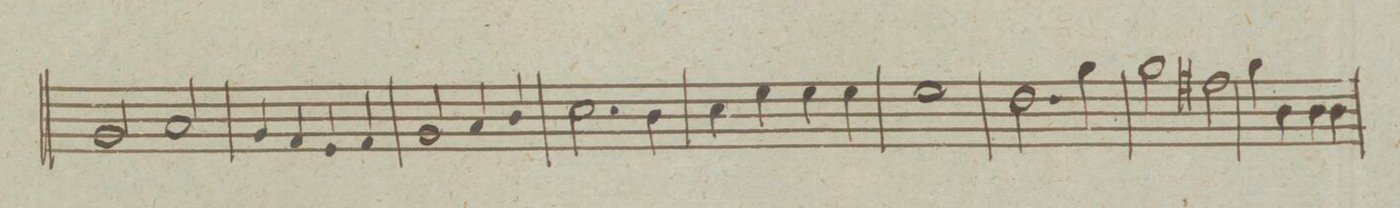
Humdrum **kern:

**kern	**dynam
*I"Clarinetto Primo in C. et B.	*
*clefG2	*
*k[]	*
*met(c|)	*
*M2/2	*
2g/	.
2a/	.
=196	=196
4g/	.
4f/	.
4e/	.
4f/	.
=197	=197
2g/	.
4a/	.
4b/	.
=198	=198
2.cc\	.
4b\	.
=199	=199
4cc\	.
4ee\	.
4ee\	.
4ee\	.
=200	=200
1ee\	.
=201	=201
2.dd\	.
4gg\	.
=202	=202
2gg\	.
2ff#X\	.
=203	=203
4gg\	.
4b\	.
4b\	.
4b\	.
=204	=204
*-	*-
